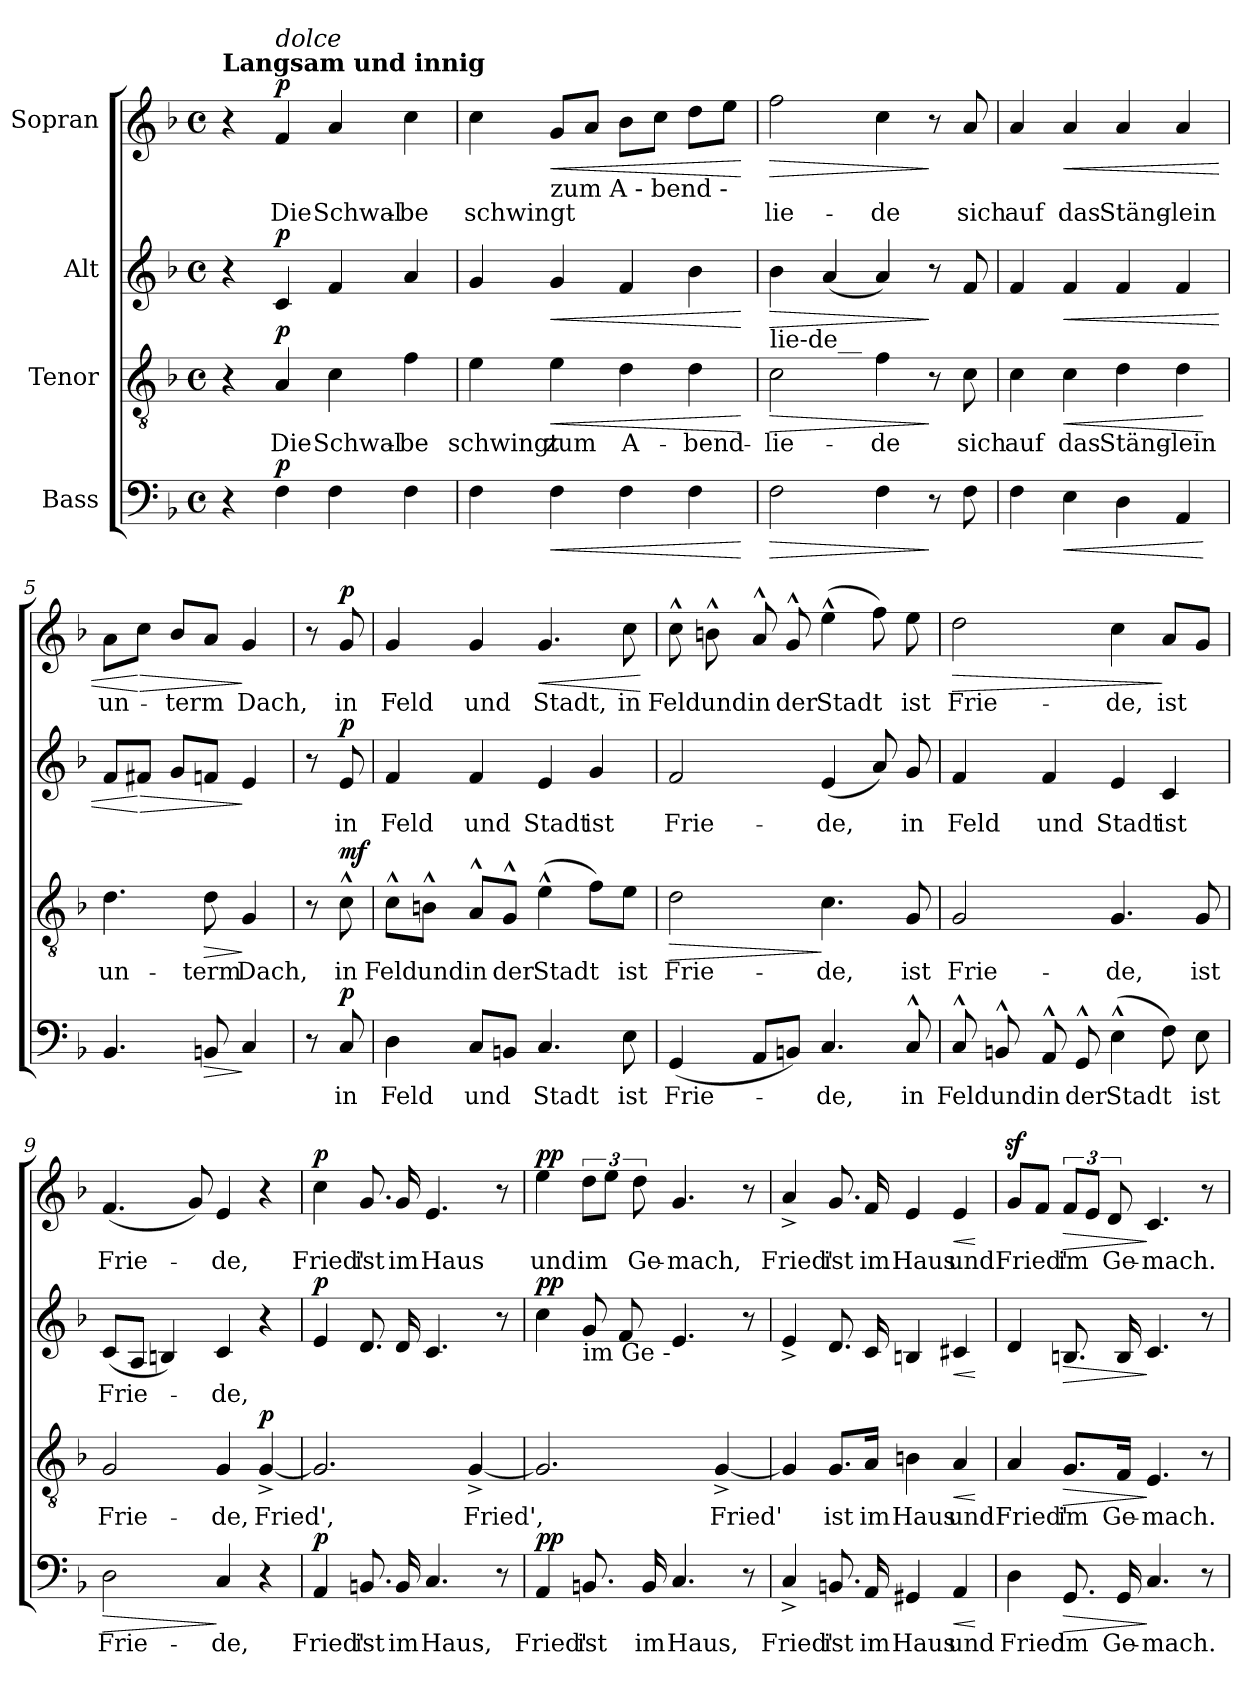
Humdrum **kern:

**kern	**text	**dynam	**kern	**text	**dynam	**kern	**text	**dynam	**kern	**text	**dynam
*part4	*part4	*part4	*part3	*part3	*part3	*part2	*part2	*part2	*part1	*part1	*part1
*staff4	*staff4	*staff4	*staff3	*staff3	*staff3	*staff2	*staff2	*staff2	*staff1	*staff1	*staff1
*I"Bass	*	*	*I"Tenor	*	*	*I"Alt	*	*	*I"Sopran	*	*
*clefF4	*	*	*clefGv2	*	*	*clefG2	*	*	*clefG2	*	*
*k[b-]	*	*	*k[b-]	*	*	*k[b-]	*	*	*k[b-]	*	*
*M4/4	*	*	*M4/4	*	*	*M4/4	*	*	*M4/4	*	*
*met(c)	*	*	*met(c)	*	*	*met(c)	*	*	*met(c)	*	*
*MM58	*	*	*MM58	*	*	*MM58	*	*	*MM58	*	*
=1	=1	=1	=1	=1	=1	=1	=1	=1	=1	=1	=1
!	!	!	!	!	!	!	!	!	!LO:TX:a:B:t=Langsam und innig	!	!
4r	.	.	4r	.	.	4r	.	.	4r	.	.
!	!	!	!	!	!	!	!	!	!LO:TX:a:i:t=dolce	!	!
!	!	!LO:DY:a	!	!	!LO:DY:a	!	!	!LO:DY:a	!	!	!LO:DY:a
4F\	.	p	4A/	Die	p	4c/	.	p	4f/	Die	p
4F\	.	.	4c\	Schwal-	.	4f/	.	.	4a/	Schwal-	.
4F\	.	.	4f\	-be	.	4a/	.	.	4cc\	-be	.
=2	=2	=2	=2	=2	=2	=2	=2	=2	=2	=2	=2
4F\	.	.	4e\	schwingt	.	4g/	.	.	4cc\	schwingt	.
!	!	!	!	!	!	!	!	!	!LO:TX:b:t=zum  A - bend -	!	!
!	!	!LO:HP:b	!	!	!LO:HP:b	!	!	!LO:HP:b	!	!	!LO:HP:b
4F\	.	<	4e\	zum	<	4g/	.	<	8g/L	.	<
.	.	.	.	.	.	.	.	.	8a/J	.	.
4F\	.	.	4d\	A-	.	4f/	.	.	8b-\L	.	.
.	.	.	.	.	.	.	.	.	8cc\J	.	.
4F\	.	.	4d\	-bend-	.	4b-\	.	.	8dd\L	.	.
.	.	.	.	.	.	.	.	.	8ee\J	.	.
.	.	[	.	.	[	.	.	[	.	.	[
=3	=3	=3	=3	=3	=3	=3	=3	=3	=3	=3	=3
!	!	!	!	!	!	!LO:TX:b:t=lie-de__	!	!	!	!	!
!	!	!LO:HP:b	!	!	!LO:HP:b	!	!	!LO:HP:b	!	!	!LO:HP:b
2F\	.	>	2c\	-lie-	>	4b-\	.	>	2ff\	-lie-	>
.	.	.	.	.	.	(4a/	.	.	.	.	.
4F\	.	.	4f\	-de	.	4a/)	.	.	4cc\	-de	.
8r	.	]	8r	.	]	8r	.	]	8r	.	]
8F\	.	.	8c\	sich	.	8f/	.	.	8a/	sich	.
=4	=4	=4	=4	=4	=4	=4	=4	=4	=4	=4	=4
4F\	.	.	4c\	auf	.	4f/	.	.	4a/	auf	.
!	!	!LO:HP:b	!	!	!LO:HP:b	!	!	!LO:HP:b	!	!	!LO:HP:b
4E\	.	<	4c\	das	<	4f/	.	<	4a/	das	<
4D\	.	.	4d\	Stäng-	.	4f/	.	.	4a/	Stäng-	.
4AA/	.	.	4d\	-lein	.	4f/	.	.	4a/	-lein	.
.	.	[	.	.	[	.	.	.	.	.	.
=5	=5	=5	=5	=5	=5	=5	=5	=5	=5	=5	=5
4.BB-/	.	.	4.d\	un-	.	8f/L	.	.	8a\L	un-	.
!	!	!	!	!	!	!	!	!LO:HP:n=1:b	!	!	!LO:HP:n=1:b
.	.	.	.	.	.	8f#X/J	.	[ >	8cc\J	.	[ >
.	.	.	.	.	.	8g/L	.	.	8b-/L	-term	.
!	!	!LO:HP:b	!	!	!LO:HP:b	!	!	!	!	!	!
8BBn/	.	>	8d\	-term	>	8fn/J	.	.	8a/J	.	.
4C/	.	]	4G/	Dach,	]	4e/	.	]	4g/	Dach,	]
!!LO:LB:g=z
=5X1	=5X1	=5X1	=5X1	=5X1	=5X1	=5X1	=5X1	=5X1	=5X1	=5X1	=5X1
8r	.	.	8r	.	.	8r	.	.	8r	.	.
!	!	!LO:DY:a	!	!	!LO:DY:a	!	!	!LO:DY:a	!	!	!LO:DY:a
8C/	in	p	8c^^\	in	mf	8e/	in	p	8g/	in	p
=6	=6	=6	=6	=6	=6	=6	=6	=6	=6	=6	=6
4D\	Feld	.	8c^^\L	Feld	.	4f/	Feld	.	4g/	Feld	.
.	.	.	8Bn^^\J	und	.	.	.	.	.	.	.
8C/L	und	.	8A^^/L	in	.	4f/	und	.	4g/	und	.
8BBn/J	.	.	8G^^/J	der	.	.	.	.	.	.	.
!	!	!	!	!	!	!	!	!	!	!	!LO:HP:b
4.C/	Stadt	.	(4e^^\	Stadt	.	4e/	Stadt	.	4.g/	Stadt,	<
.	.	.	8f\L)	.	.	4g/	ist	.	.	.	.
8E\	ist	.	8e\J	ist	.	.	.	.	8cc\	in	.
.	.	.	.	.	.	.	.	.	.	.	[
=7	=7	=7	=7	=7	=7	=7	=7	=7	=7	=7	=7
!	!	!	!	!	!LO:HP:b	!	!	!	!	!	!
(4GG/	Frie-	.	2d\	Frie-	>	2f/	Frie-	.	8cc^^\	Feld	.
.	.	.	.	.	.	.	.	.	8bn^^\	und	.
8AA/L	.	.	.	.	.	.	.	.	8a^^/	in	.
8BBn/J)	.	.	.	.	.	.	.	.	8g^^/	der	.
4.C/	-de,	.	4.c\	-de,	]	(4e/	-de,	.	(4ee^^\	Stadt	.
.	.	.	.	.	.	8a/)	.	.	8ff\)	.	.
8C^^/	in	.	8G/	ist	.	8g/	in	.	8ee\	ist	.
=8	=8	=8	=8	=8	=8	=8	=8	=8	=8	=8	=8
!	!	!	!	!	!	!	!	!	!	!	!LO:HP:b
8C^^/	Feld	.	2G/	Frie-	.	4f/	Feld	.	2dd\	Frie-	>
8BBn^^/	und	.	.	.	.	.	.	.	.	.	.
8AA^^/	in	.	.	.	.	4f/	und	.	.	.	.
8GG^^/	der	.	.	.	.	.	.	.	.	.	.
(4E^^\	Stadt	.	4.G/	-de,	.	4e/	Stadt	.	4cc\	-de,	.
8F\)	.	.	.	.	.	4c/	ist	.	8a/L	ist	]
8E\	ist	.	8G/	ist	.	.	.	.	8g/J	.	.
=9	=9	=9	=9	=9	=9	=9	=9	=9	=9	=9	=9
!	!	!LO:HP:b	!	!	!	!	!	!	!	!	!
2D\	Frie-	>	2G/	Frie-	.	(>8c/L	Frie-	.	(4.f/	Frie-	.
.	.	.	.	.	.	8A/J	.	.	.	.	.
.	.	.	.	.	.	4Bn/)	.	.	.	.	.
.	.	.	.	.	.	.	.	.	8g/)	.	.
4C/	-de,	]	4G/	-de,	.	4c/	-de,	.	4e/	-de,	.
!	!	!	!	!	!LO:DY:a	!	!	!	!	!	!
4r	.	.	[4G^/	Fried',	p	4r	.	.	4r	.	.
!!LO:LB:g=z
=10	=10	=10	=10	=10	=10	=10	=10	=10	=10	=10	=10
!	!	!LO:DY:a	!	!	!	!	!	!LO:DY:a	!	!	!LO:DY:a
4AA/	Fried'	p	2.G/]	.	.	4e/	.	p	4cc\	Fried'	p
8.BBn/	ist	.	.	.	.	8.d/	.	.	8.g/	ist	.
16BB/	im	.	.	.	.	16d/	.	.	16g/	im	.
4.C/	Haus,	.	.	.	.	4.c/	.	.	4.e/	Haus	.
.	.	.	[4G^/	Fried',	.	.	.	.	.	.	.
8r	.	.	.	.	.	8r	.	.	8r	.	.
=11	=11	=11	=11	=11	=11	=11	=11	=11	=11	=11	=11
!	!	!LO:DY:a	!	!	!	!	!	!LO:DY:a	!	!	!LO:DY:a
4AA/	Fried'	pp	2.G/]	.	.	4cc\	.	pp	4ee\	und	pp
!	!	!	!	!	!	!LO:TX:b:t=im  Ge -	!	!	!	!	!
8.BBn/	ist	.	.	.	.	8g/	.	.	12dd\L	im	.
.	.	.	.	.	.	.	.	.	12ee\J	.	.
.	.	.	.	.	.	8f/	.	.	.	.	.
.	.	.	.	.	.	.	.	.	12dd\	Ge-	.
16BB/	im	.	.	.	.	.	.	.	.	.	.
4.C/	Haus,	.	.	.	.	4.e/	.	.	4.g/	-mach,	.
.	.	.	[4G^/	Fried'	.	.	.	.	.	.	.
8r	.	.	.	.	.	8r	.	.	8r	.	.
=12	=12	=12	=12	=12	=12	=12	=12	=12	=12	=12	=12
4C^/	Fried'	.	4G/]	.	.	4e^/	.	.	4a^/	Fried'	.
8.BBn/	ist	.	8.G/L	ist	.	8.d/	.	.	8.g/	ist	.
16AA/	im	.	16A/Jk	im	.	16c/	.	.	16f/	im	.
4GG#X/	Haus	.	4Bn\	Haus	.	4Bn/	.	.	4e/	Haus	.
!	!	!LO:HP:b	!	!	!LO:HP:b	!	!	!LO:HP:b	!	!	!LO:HP:b
4AA/	und	<	4A/	und	<	4c#X/	.	<	4e/	und	<
.	.	[	.	.	[	.	.	[	.	.	[
=13	=13	=13	=13	=13	=13	=13	=13	=13	=13	=13	=13
4D\	Fried	.	4A/	Fried'	.	4d/	.	.	8gz>/L	Fried'	.
.	.	.	.	.	.	.	.	.	8f/J	.	.
!	!	!LO:HP:b	!	!	!LO:HP:b	!	!	!LO:HP:b	!	!	!LO:HP:b
8.GG/	im	>	8.G/L	im	>	8.Bn/	.	>	12f/L	im	>
.	.	.	.	.	.	.	.	.	12e/J	.	.
.	.	.	.	.	.	.	.	.	12d/	Ge-	.
16GG/	Ge-	.	16F/Jk	Ge-	.	16B/	.	.	.	.	.
4.C/	-mach.	]	4.E/	-mach.	]	4.c/	.	]	4.c/	-mach.	]
8r	.	.	8r	.	.	8r	.	.	8r	.	.
=	=	=	=	=	=	=	=	=	=	=	=
*-	*-	*-	*-	*-	*-	*-	*-	*-	*-	*-	*-
